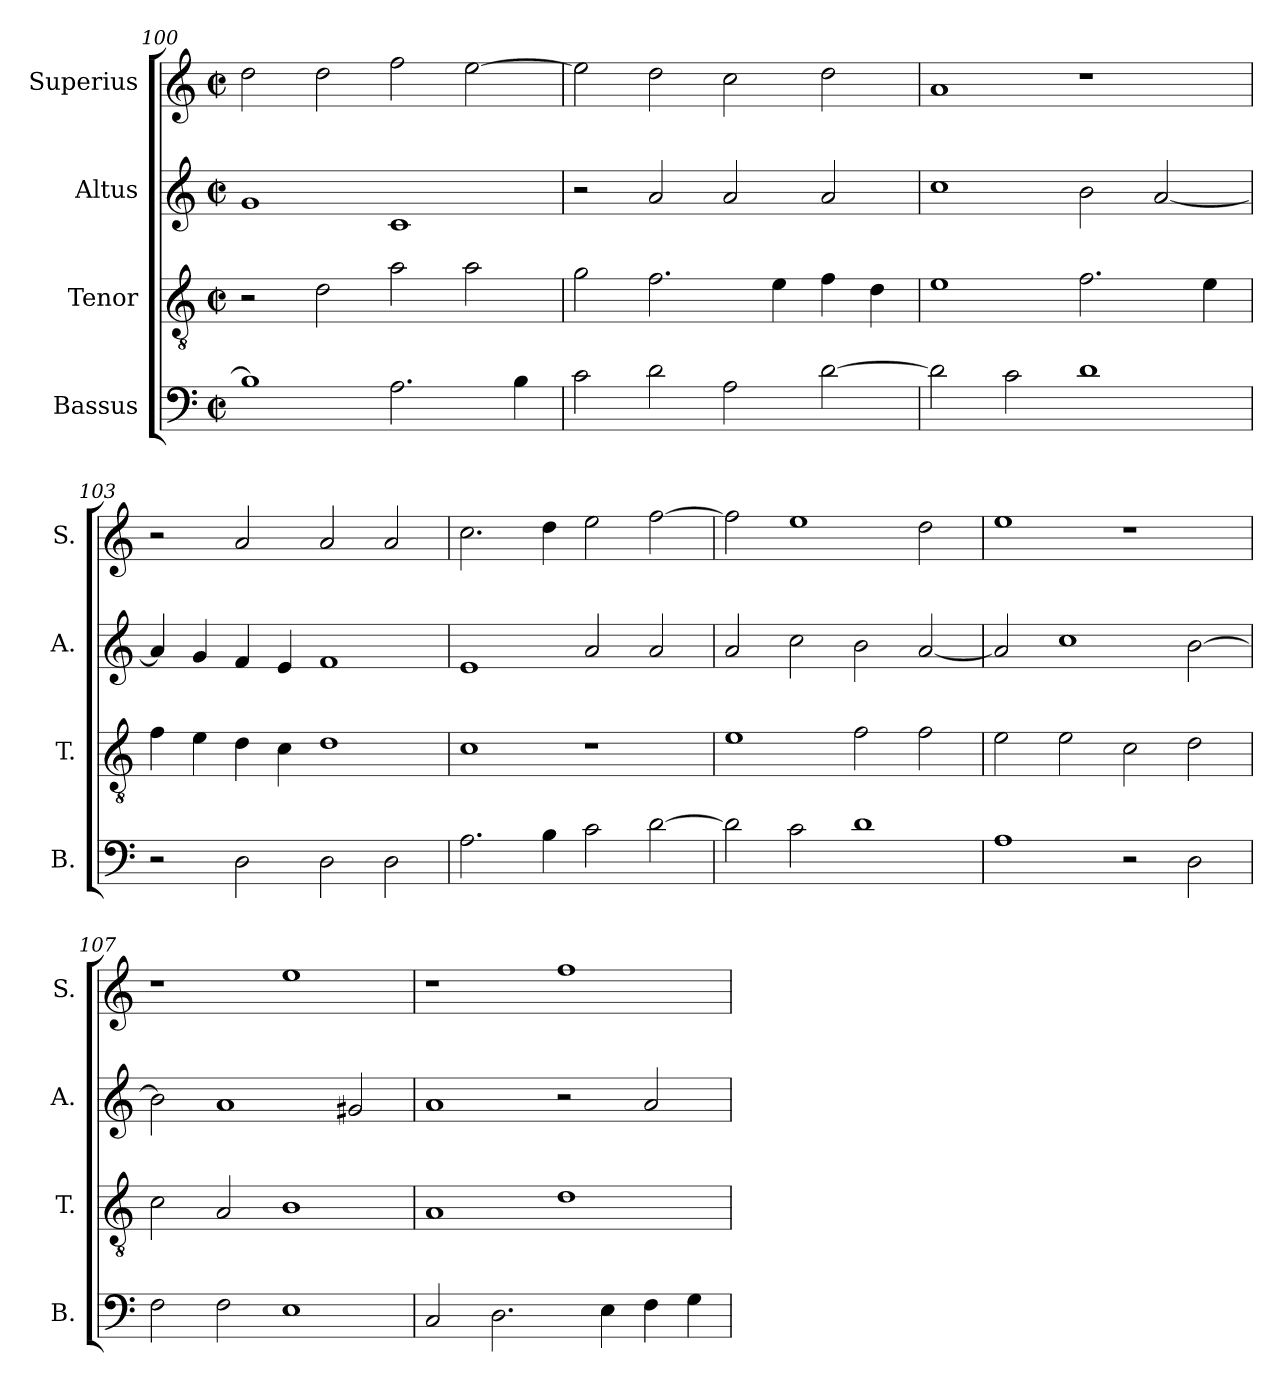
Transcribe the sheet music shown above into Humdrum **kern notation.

**kern	**kern	**kern	**kern
*part4	*part3	*part2	*part1
*staff4	*staff3	*staff2	*staff1
*I"Bassus	*I"Tenor	*I"Altus	*I"Superius
*I'B.	*I'T.	*I'A.	*I'S.
*clefF4	*clefGv2	*clefG2	*clefG2
*	*ITrd7c12	*	*
*k[]	*k[]	*k[]	*k[]
*C:	*C:	*C:	*C:
*M2/2	*M2/2	*M2/2	*M2/2
*met(c|)	*met(c|)	*met(c|)	*met(c|)
=100	=100	=100	=100
1Bi]	2r	1gi	2ddi\
.	2Di\	.	2ddi\
2.Ai\	2Ai\	1ci	2ffi\
.	2Ai\	.	[>2eei\
4Bi\	.	.	.
!!LO:LB:g=z
=101	=101	=101	=101
2ci\	2Gi\	2r	2eei\]
2di\	2.Fi\	2ai/	2ddi\
2Ai\	.	2ai/	2cci\
.	4Ei\	.	.
[>2di\	4Fi\	2ai/	2ddi\
.	4Di\	.	.
=102	=102	=102	=102
2di\]	1Ei	1cci	1ai
2ci\	.	.	.
1di	2.Fi\	2bi\	1r
.	.	[<2ai/	.
.	4Ei\	.	.
=103	=103	=103	=103
2r	4Fi\	4ai/]	2r
.	4Ei\	4gi/	.
2Di\	4Di\	4fi/	2ai/
.	4Ci\	4ei/	.
2Di\	1Di	1fi	2ai/
2Di\	.	.	2ai/
=104	=104	=104	=104
2.Ai\	1Ci	1ei	2.cci\
4Bi\	.	.	4ddi\
2ci\	1r	2ai/	2eei\
[>2di\	.	2ai/	[>2ffi\
=105	=105	=105	=105
2di\]	1Ei	2ai/	2ffi\]
2ci\	.	2cci\	1eei
1di	2Fi\	2bi\	.
.	2Fi\	[<2ai/	2ddi\
!!LO:PB:g=z
=106	=106	=106	=106
1Ai	2Ei\	2ai/]	1eei
.	2Ei\	1cci	.
2r	2Ci\	.	1r
2Di\	2Di\	[>2bi\	.
=107	=107	=107	=107
2Fi\	2Ci\	2bi\]	1r
2Fi\	2AAi/	1ai	.
1Ei	1BBi	.	1eei
.	.	2g#Xi/	.
=108	=108	=108	=108
2Ci/	1AAi	1ai	1r
2.Di\	.	.	.
.	1Di	2r	1ffi
4Ei\	.	.	.
4Fi\	.	2ai/	.
4Gi\	.	.	.
=	=	=	=
*-	*-	*-	*-
